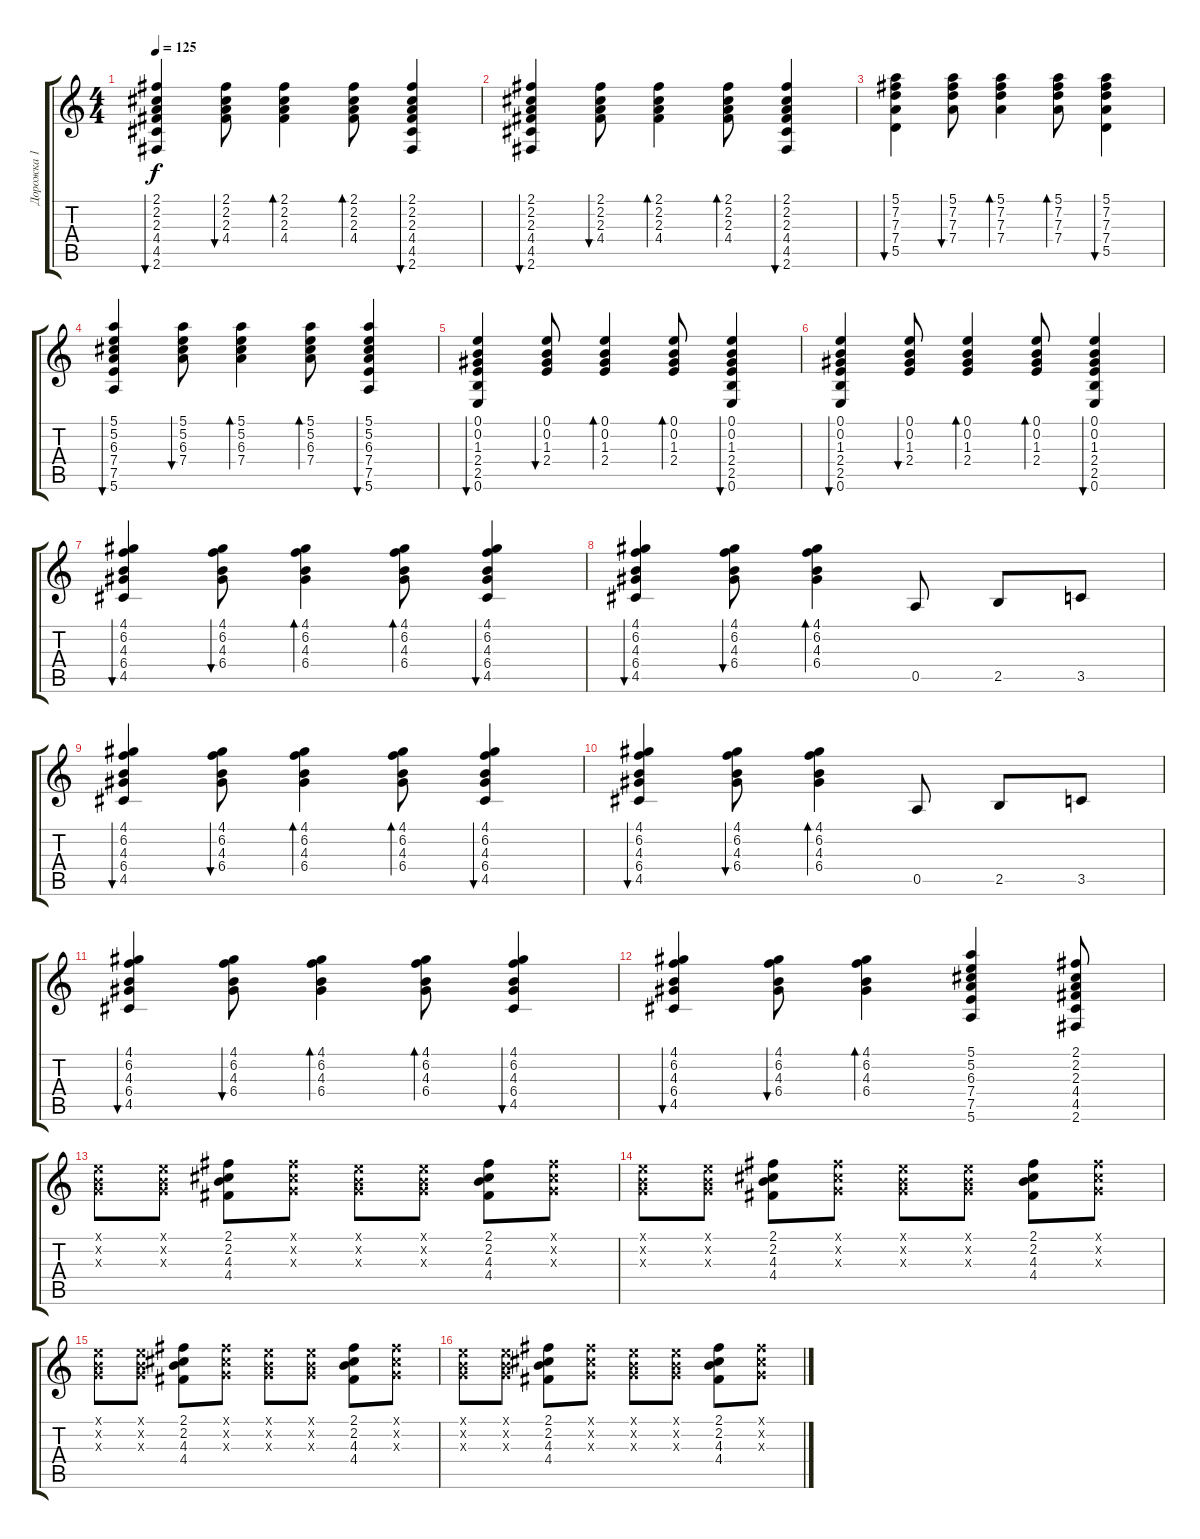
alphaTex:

\track ("Дорожка 1" "Дорожка 1") {instrument acousticguitarsteel}
\staff {score tabs}
\tuning (E4 B3 G3 D3 A2 E2) {hide}
\ts (4 4)
\tempo 125
\clef g2
\ks c
(2.1 2.2 2.3 4.4 4.5 2.6).4{bu 30 dy f} (2.1 2.2 2.3 4.4).8{bu 30} (2.1 2.2 2.3 4.4).4{bd 30} (2.1 2.2 2.3 4.4).8{bd 30} (2.1 2.2 2.3 4.4 4.5 2.6).4{bu 30} |
(2.1 2.2 2.3 4.4 4.5 2.6).4{bu 30} (2.1 2.2 2.3 4.4).8{bu 30} (2.1 2.2 2.3 4.4).4{bd 30} (2.1 2.2 2.3 4.4).8{bd 30} (2.1 2.2 2.3 4.4 4.5 2.6).4{bu 30} |
(5.1 7.2 7.3 7.4 5.5).4{bu 30} (5.1 7.2 7.3 7.4).8{bu 30} (5.1 7.2 7.3 7.4).4{bd 30} (5.1 7.2 7.3 7.4).8{bd 30} (5.1 7.2 7.3 7.4 5.5).4{bu 30} |
(5.1 5.2 6.3 7.4 7.5 5.6).4{bu 30} (5.1 5.2 6.3 7.4).8{bu 30} (5.1 5.2 6.3 7.4).4{bd 30} (5.1 5.2 6.3 7.4).8{bd 30} (5.1 5.2 6.3 7.4 7.5 5.6).4{bu 30} |
(0.1 0.2 1.3 2.4 2.5 0.6).4{bu 30} (0.1 0.2 1.3 2.4).8{bu 30} (0.1 0.2 1.3 2.4).4{bd 30} (0.1 0.2 1.3 2.4).8{bd 30} (0.1 0.2 1.3 2.4 2.5 0.6).4{bu 30} |
(0.1 0.2 1.3 2.4 2.5 0.6).4{bu 30} (0.1 0.2 1.3 2.4).8{bu 30} (0.1 0.2 1.3 2.4).4{bd 30} (0.1 0.2 1.3 2.4).8{bd 30} (0.1 0.2 1.3 2.4 2.5 0.6).4{bu 30} |
(4.1 6.2 4.3 6.4 4.5).4{bu 30} (4.1 6.2 4.3 6.4).8{bu 30} (4.1 6.2 4.3 6.4).4{bd 30} (4.1 6.2 4.3 6.4).8{bd 30} (4.1 6.2 4.3 6.4 4.5).4{bu 30} |
(4.1 6.2 4.3 6.4 4.5).4{bu 30} (4.1 6.2 4.3 6.4).8{bu 30} (4.1 6.2 4.3 6.4).4{bd 30} 0.5.8 2.5.8 3.5.8 |
(4.1 6.2 4.3 6.4 4.5).4{bu 30} (4.1 6.2 4.3 6.4).8{bu 30} (4.1 6.2 4.3 6.4).4{bd 30} (4.1 6.2 4.3 6.4).8{bd 30} (4.1 6.2 4.3 6.4 4.5).4{bu 30} |
(4.1 6.2 4.3 6.4 4.5).4{bu 30} (4.1 6.2 4.3 6.4).8{bu 30} (4.1 6.2 4.3 6.4).4{bd 30} 0.5.8 2.5.8 3.5.8 |
(4.1 6.2 4.3 6.4 4.5).4{bu 30} (4.1 6.2 4.3 6.4).8{bu 30} (4.1 6.2 4.3 6.4).4{bd 30} (4.1 6.2 4.3 6.4).8{bd 30} (4.1 6.2 4.3 6.4 4.5).4{bu 30} |
(4.1 6.2 4.3 6.4 4.5).4{bu 30} (4.1 6.2 4.3 6.4).8{bu 30} (4.1 6.2 4.3 6.4).4{bd 30} (5.1 5.2 6.3 7.4 7.5 5.6).4 (2.1 2.2 2.3 4.4 4.5 2.6).8 |
(0.1{x} 0.2{x} 0.3{x}).8 (0.1{x} 0.2{x} 0.3{x}).8 (2.1 2.2 4.3 4.4).8 (2.1{x} 2.2{x} 0.3{x}).8 (0.1{x} 0.2{x} 0.3{x}).8 (0.1{x} 0.2{x} 0.3{x}).8 (2.1 2.2 4.3 4.4).8 (2.1{x} 2.2{x} 0.3{x}).8 |
(0.1{x} 0.2{x} 0.3{x}).8 (0.1{x} 0.2{x} 0.3{x}).8 (2.1 2.2 4.3 4.4).8 (2.1{x} 2.2{x} 0.3{x}).8 (0.1{x} 0.2{x} 0.3{x}).8 (0.1{x} 0.2{x} 0.3{x}).8 (2.1 2.2 4.3 4.4).8 (2.1{x} 2.2{x} 0.3{x}).8 |
(0.1{x} 0.2{x} 0.3{x}).8 (0.1{x} 0.2{x} 0.3{x}).8 (2.1 2.2 4.3 4.4).8 (2.1{x} 2.2{x} 0.3{x}).8 (0.1{x} 0.2{x} 0.3{x}).8 (0.1{x} 0.2{x} 0.3{x}).8 (2.1 2.2 4.3 4.4).8 (2.1{x} 2.2{x} 0.3{x}).8 |
(0.1{x} 0.2{x} 0.3{x}).8 (0.1{x} 0.2{x} 0.3{x}).8 (2.1 2.2 4.3 4.4).8 (2.1{x} 2.2{x} 0.3{x}).8 (0.1{x} 0.2{x} 0.3{x}).8 (0.1{x} 0.2{x} 0.3{x}).8 (2.1 2.2 4.3 4.4).8 (2.1{x} 2.2{x} 0.3{x}).8
